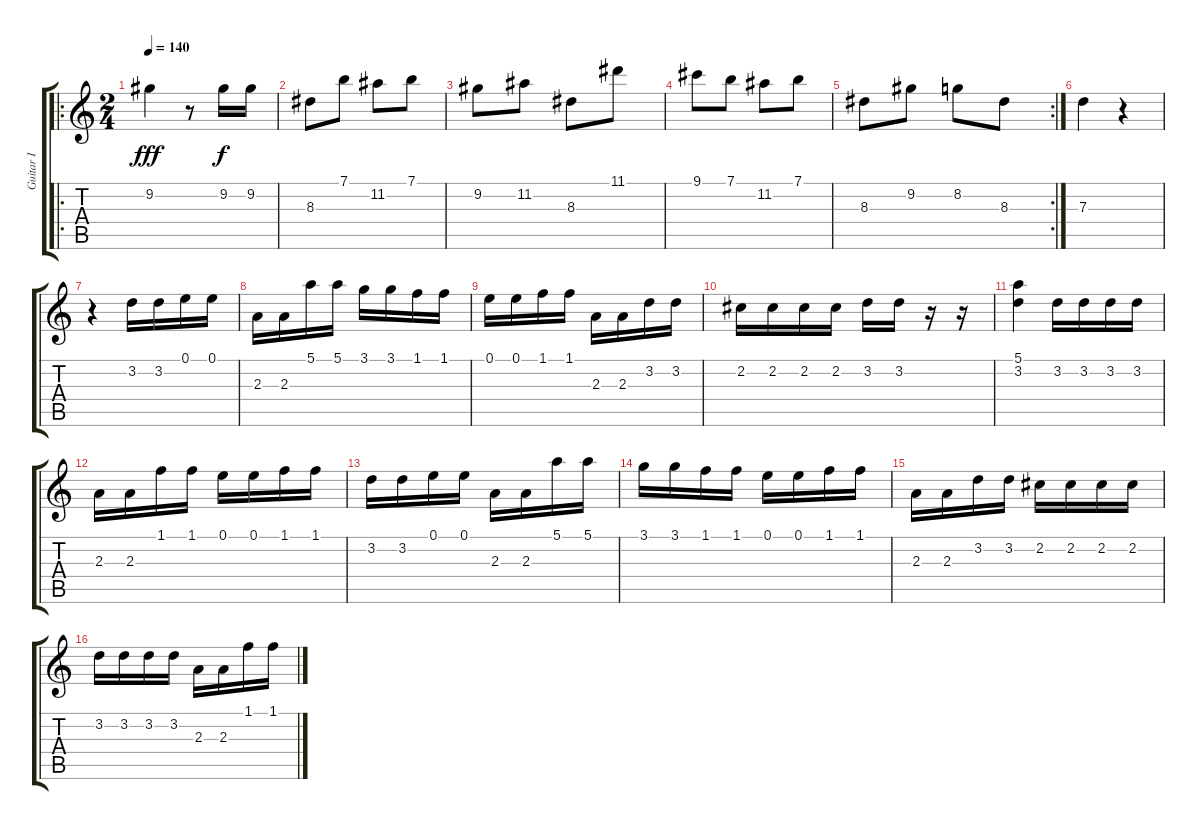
\track ("Guitar I" "Guitar I") {instrument distortionguitar}
\staff {score tabs}
\tuning (E4 B3 G3 D3 A2 E2) {hide}
\ro
\ts (2 4)
\tempo 140
\clef g2
\ks c
9.2.4{dy fff} r.8 9.2.16{dy f} 9.2.16 |
8.3.8 7.1.8 11.2.8 7.1.8 |
9.2.8 11.2.8 8.3.8 11.1.8 |
9.1.8 7.1.8 11.2.8 7.1.8 |
\rc 2
8.3.8 9.2.8 8.2.8 8.3.8 |
7.3.4 r.4 |
r.4 3.2.16 3.2.16 0.1.16 0.1.16 |
2.3.16 2.3.16 5.1.16 5.1.16 3.1.16 3.1.16 1.1.16 1.1.16 |
0.1.16 0.1.16 1.1.16 1.1.16 2.3.16 2.3.16 3.2.16 3.2.16 |
2.2.16 2.2.16 2.2.16 2.2.16 3.2.16 3.2.16 r.16 r.16 |
(5.1 3.2).4 3.2.16 3.2.16 3.2.16 3.2.16 |
2.3.16 2.3.16 1.1.16 1.1.16 0.1.16 0.1.16 1.1.16 1.1.16 |
3.2.16 3.2.16 0.1.16 0.1.16 2.3.16 2.3.16 5.1.16 5.1.16 |
3.1.16 3.1.16 1.1.16 1.1.16 0.1.16 0.1.16 1.1.16 1.1.16 |
2.3.16 2.3.16 3.2.16 3.2.16 2.2.16 2.2.16 2.2.16 2.2.16 |
3.2.16 3.2.16 3.2.16 3.2.16 2.3.16 2.3.16 1.1.16 1.1.16
